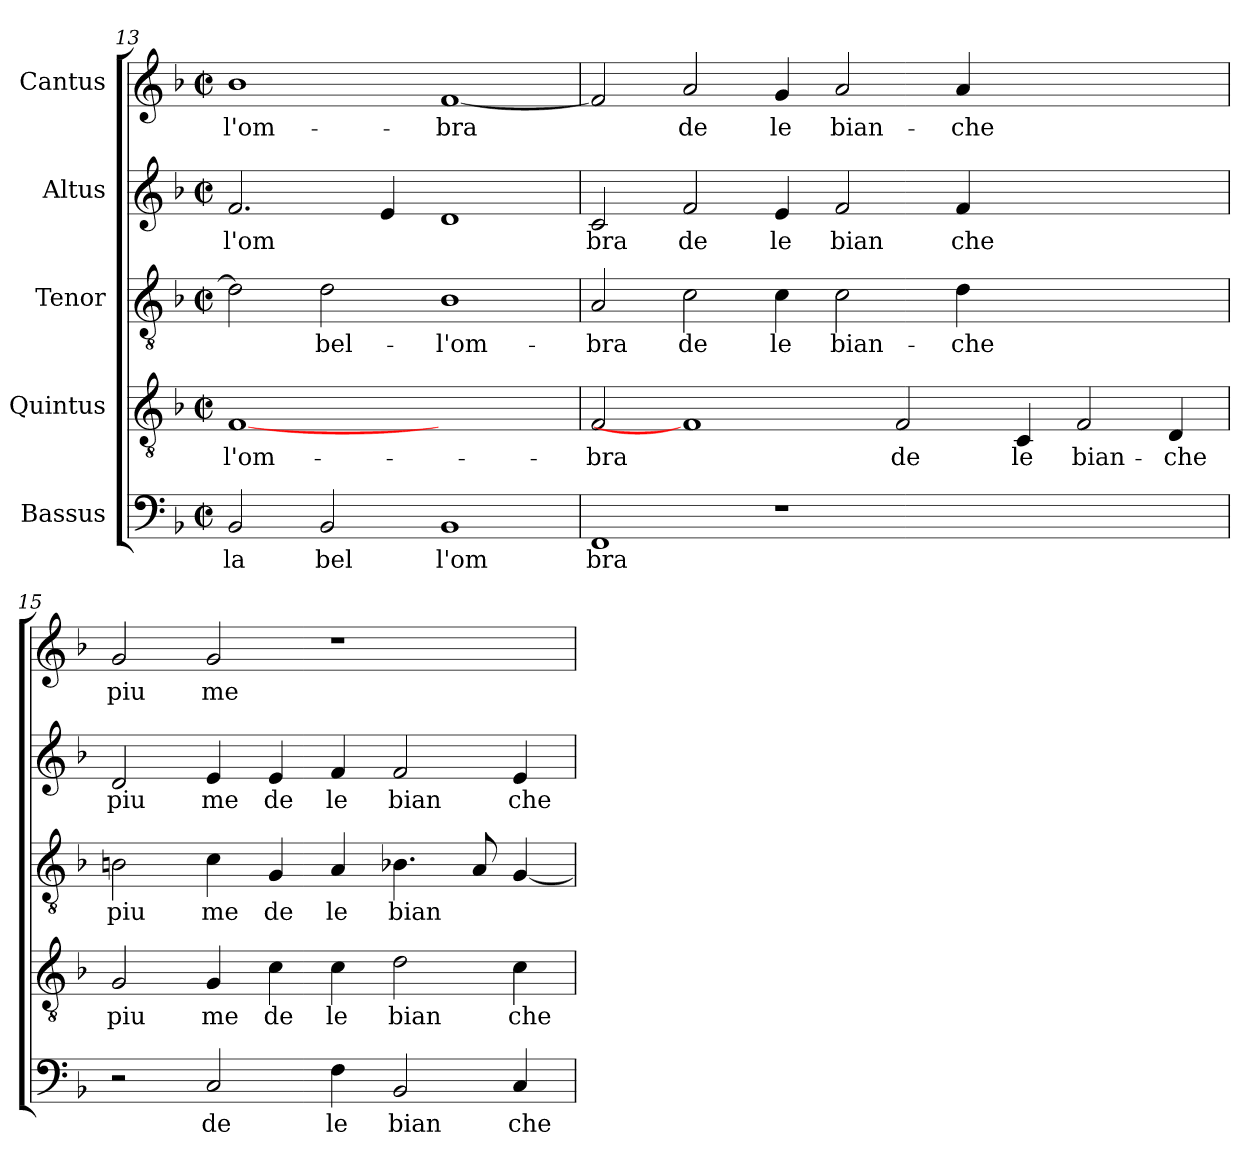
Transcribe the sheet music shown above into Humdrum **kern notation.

**kern	**text	**kern	**text	**kern	**text	**kern	**text	**kern	**text
*part5	*part5	*part4	*part4	*part3	*part3	*part2	*part2	*part1	*part1
*staff5	*staff5	*staff4	*staff4	*staff3	*staff3	*staff2	*staff2	*staff1	*staff1
*I"Bassus	*	*I"Quintus	*	*I"Tenor	*	*I"Altus	*	*I"Cantus	*
*clefF4	*	*clefGv2	*	*clefGv2	*	*clefG2	*	*clefG2	*
*k[b-]	*	*k[b-]	*	*k[b-]	*	*k[b-]	*	*k[b-]	*
*F:	*	*F:	*	*F:	*	*F:	*	*F:	*
*M2/2	*	*M2/2	*	*M2/2	*	*M2/2	*	*M2/2	*
*met(c|)	*	*met(c|)	*	*met(c|)	*	*met(c|)	*	*met(c|)	*
=13	=13	=13	=13	=13	=13	=13	=13	=13	=13
!	!LO:LY:b	!	!LO:LY:b:cj	!	!LO:LY:b	!	!LO:LY:b	!	!LO:LY:b:cj
2BB-/	la	[1F	-l'om-	2d\]	.	2.f/	l'om	1b-	-l'om-
!	!LO:LY:b	!	!	!	!LO:LY:b	!	!	!	!
2BB-/	bel	.	.	2d\	bel-	.	.	.	.
!	!	!	!	!	!	!	!LO:LY:b	!	!
.	.	.	.	.	.	4e/	.	.	.
!	!LO:LY:b	!	!	!	!LO:LY:b	!	!LO:LY:b	!	!LO:LY:b:cj
1BB-	l'om	1ryy	.	1B-	-l'om-	1d	.	[<1f	-bra
=14	=14	=14	=14	=14	=14	=14	=14	=14	=14
!	!LO:LY:b	!	!LO:LY:b:cj	!	!LO:LY:b	!	!LO:LY:b	!	!LO:LY:b:cj
1FF	bra	2F/	-bra	2A/	-bra	2c/	bra	2f/]	.
!	!	!	!	!	!LO:LY:b	!	!LO:LY:b	!	!LO:LY:b:cj
.	.	1F]	.	2c\	de	2f/	de	2a/	de
!	!	!	!	!	!LO:LY:b	!	!LO:LY:b	!	!LO:LY:b:cj
1r	.	.	.	4c\	le	4e/	le	4g/	le
!	!	!	!	!	!LO:LY:b	!	!LO:LY:b	!	!LO:LY:b:cj
.	.	.	.	2c\	bian-	2f/	bian	2a/	bian-
!	!	!	!LO:LY:b:cj	!	!	!	!	!	!
.	.	2F/	de	.	.	.	.	.	.
!	!	!	!	!	!LO:LY:b	!	!LO:LY:b	!	!LO:LY:b:cj
.	.	.	.	4d\	-che	4f/	che	4a/	-che
!	!	!	!LO:LY:b:cj	!	!	!	!	!	!
1ryy	.	4C/	le	1ryy	.	1ryy	.	1ryy	.
!	!	!	!LO:LY:b:cj	!	!	!	!	!	!
.	.	2F/	bian-	.	.	.	.	.	.
!	!	!	!LO:LY:b:cj	!	!	!	!	!	!
.	.	4D/	-che	.	.	.	.	.	.
!!LO:PB:g=z
=15	=15	=15	=15	=15	=15	=15	=15	=15	=15
!	!	!	!LO:LY:b:cj	!	!LO:LY:b	!	!LO:LY:b	!	!LO:LY:b:cj
2r	.	2G/	piu	2Bn\	piu	2d/	piu	2g/	piu
!	!LO:LY:b	!	!LO:LY:b:cj	!	!LO:LY:b	!	!LO:LY:b	!	!LO:LY:b:cj
2C/	de	4G/	me	4c\	me	4e/	me	2g/	me
!	!	!	!LO:LY:b:cj	!	!LO:LY:b	!	!LO:LY:b	!	!
.	.	4c\	de	4G/	de	4e/	de	.	.
!	!LO:LY:b	!	!LO:LY:b:cj	!	!LO:LY:b	!	!LO:LY:b	!	!
4F\	le	4c\	le	4A/	le	4f/	le	1r	.
!	!LO:LY:b	!	!LO:LY:b:cj	!	!LO:LY:b	!	!LO:LY:b	!	!
2BB-/	bian	2d\	bian	4.B-X\	bian	2f/	bian	.	.
!	!	!	!	!	!LO:LY:b	!	!	!	!
.	.	.	.	8A/	.	.	.	.	.
!	!LO:LY:b	!	!LO:LY:b:cj	!	!LO:LY:b	!	!LO:LY:b	!	!
4C/	che	4c\	che	[<4G/	.	4e/	che	.	.
=	=	=	=	=	=	=	=	=	=
*-	*-	*-	*-	*-	*-	*-	*-	*-	*-
